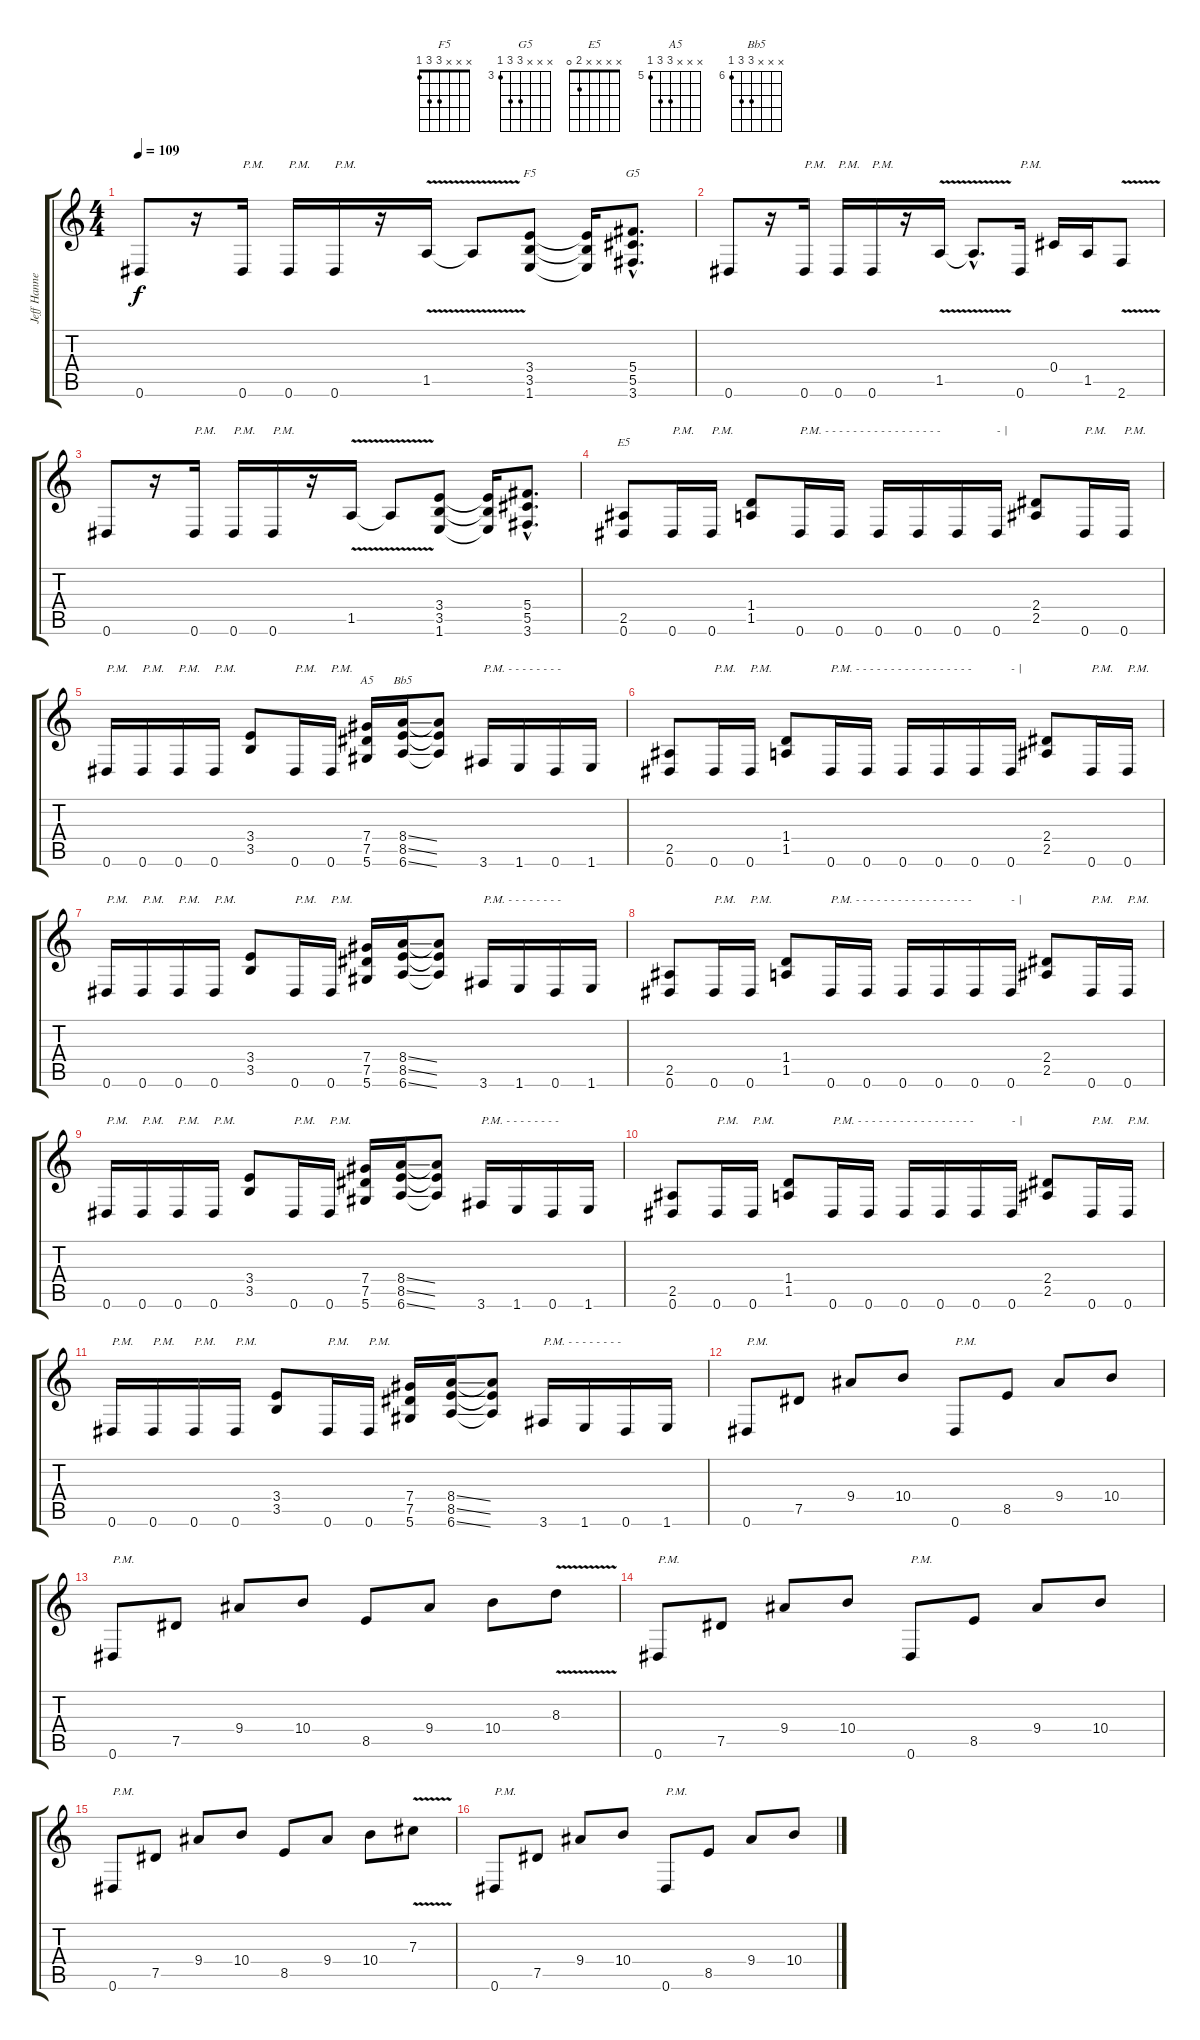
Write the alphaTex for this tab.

\track ("Jeff Hanneman" "Jeff Hanne") {instrument distortionguitar}
\staff {score tabs}
\tuning (Eb4 Bb3 Gb3 Db3 Ab2 Eb2) {hide}
\chord ("F5" x x x 3 3 1)
\chord ("G5" x x x 5 5 3) {firstfret 3}
\chord ("E5" x x x x 2 0)
\chord ("A5" x x x 7 7 5) {firstfret 5}
\chord ("Bb5" x x x 8 8 6) {firstfret 6}
\ts (4 4)
\tempo 109
\clef g2
\ks c
0.6.8{dy f} r.16 0.6.16{txt "P.M."} 0.6.16{txt "P.M."} 0.6.16{txt "P.M."} r.16 1.5{v}.16 1.5{t}.8 (3.4 3.5 1.6).8{ch "F5"} (3.4{t} 3.5{t} 1.6{t}).16 (5.4{hac} 5.5{hac} 3.6{hac}).8{d ch "G5"} |
0.6.8 r.16 0.6.16{txt "P.M."} 0.6.16{txt "P.M."} 0.6.16{txt "P.M."} r.16 1.5{v}.16 1.5{hac t}.8{d} 0.6.16{txt "P.M."} 0.4.16 1.5.16 2.6{v}.8 |
0.6.8 r.16 0.6.16{txt "P.M."} 0.6.16{txt "P.M."} 0.6.16{txt "P.M."} r.16 1.5{v}.16 1.5{t}.8 (3.4 3.5 1.6).8 (3.4{t} 3.5{t} 1.6{t}).16 (5.4{hac} 5.5{hac} 3.6{hac}).8{d} |
(2.5 0.6).8{ch "E5"} 0.6.16{txt "P.M."} 0.6.16{txt "P.M."} (1.4 1.5).8 0.6.16{txt "P.M. - - - - - - - - - - - - - - - - - "} 0.6.16 0.6.16 0.6.16 0.6.16 0.6.16{txt "- |"} (2.4 2.5).8 0.6.16{txt "P.M."} 0.6.16{txt "P.M."} |
0.6.16{txt "P.M."} 0.6.16{txt "P.M."} 0.6.16{txt "P.M."} 0.6.16{txt "P.M."} (3.4 3.5).8 0.6.16{txt "P.M."} 0.6.16{txt "P.M."} (7.4 7.5 5.6).16{ch "A5"} (8.4{ss} 8.5{ss} 6.6{ss}).16{ch "Bb5"} (8.4{t} 8.5{t} 6.6{t}).8 3.6.16{txt "P.M. - - - - - - - -"} 1.6.16 0.6.16 1.6.16 |
(2.5 0.6).8 0.6.16{txt "P.M."} 0.6.16{txt "P.M."} (1.4 1.5).8 0.6.16{txt "P.M. - - - - - - - - - - - - - - - - - "} 0.6.16 0.6.16 0.6.16 0.6.16 0.6.16{txt "- |"} (2.4 2.5).8 0.6.16{txt "P.M."} 0.6.16{txt "P.M."} |
0.6.16{txt "P.M."} 0.6.16{txt "P.M."} 0.6.16{txt "P.M."} 0.6.16{txt "P.M."} (3.4 3.5).8 0.6.16{txt "P.M."} 0.6.16{txt "P.M."} (7.4 7.5 5.6).16 (8.4{ss} 8.5{ss} 6.6{ss}).16 (8.4{t} 8.5{t} 6.6{t}).8 3.6.16{txt "P.M. - - - - - - - -"} 1.6.16 0.6.16 1.6.16 |
(2.5 0.6).8 0.6.16{txt "P.M."} 0.6.16{txt "P.M."} (1.4 1.5).8 0.6.16{txt "P.M. - - - - - - - - - - - - - - - - - "} 0.6.16 0.6.16 0.6.16 0.6.16 0.6.16{txt "- |"} (2.4 2.5).8 0.6.16{txt "P.M."} 0.6.16{txt "P.M."} |
0.6.16{txt "P.M."} 0.6.16{txt "P.M."} 0.6.16{txt "P.M."} 0.6.16{txt "P.M."} (3.4 3.5).8 0.6.16{txt "P.M."} 0.6.16{txt "P.M."} (7.4 7.5 5.6).16 (8.4{ss} 8.5{ss} 6.6{ss}).16 (8.4{t} 8.5{t} 6.6{t}).8 3.6.16{txt "P.M. - - - - - - - -"} 1.6.16 0.6.16 1.6.16 |
(2.5 0.6).8 0.6.16{txt "P.M."} 0.6.16{txt "P.M."} (1.4 1.5).8 0.6.16{txt "P.M. - - - - - - - - - - - - - - - - - "} 0.6.16 0.6.16 0.6.16 0.6.16 0.6.16{txt "- |"} (2.4 2.5).8 0.6.16{txt "P.M."} 0.6.16{txt "P.M."} |
0.6.16{txt "P.M."} 0.6.16{txt "P.M."} 0.6.16{txt "P.M."} 0.6.16{txt "P.M."} (3.4 3.5).8 0.6.16{txt "P.M."} 0.6.16{txt "P.M."} (7.4 7.5 5.6).16 (8.4{ss} 8.5{ss} 6.6{ss}).16 (8.4{t} 8.5{t} 6.6{t}).8 3.6.16{txt "P.M. - - - - - - - -"} 1.6.16 0.6.16 1.6.16 |
0.6.8{txt "P.M."} 7.5.8 9.4.8 10.4.8 0.6.8{txt "P.M."} 8.5.8 9.4.8 10.4.8 |
0.6.8{txt "P.M."} 7.5.8 9.4.8 10.4.8 8.5.8 9.4.8 10.4.8 8.3{v}.8 |
0.6.8{txt "P.M."} 7.5.8 9.4.8 10.4.8 0.6.8{txt "P.M."} 8.5.8 9.4.8 10.4.8 |
0.6.8{txt "P.M."} 7.5.8 9.4.8 10.4.8 8.5.8 9.4.8 10.4.8 7.3{v}.8 |
0.6.8{txt "P.M."} 7.5.8 9.4.8 10.4.8 0.6.8{txt "P.M."} 8.5.8 9.4.8 10.4.8
